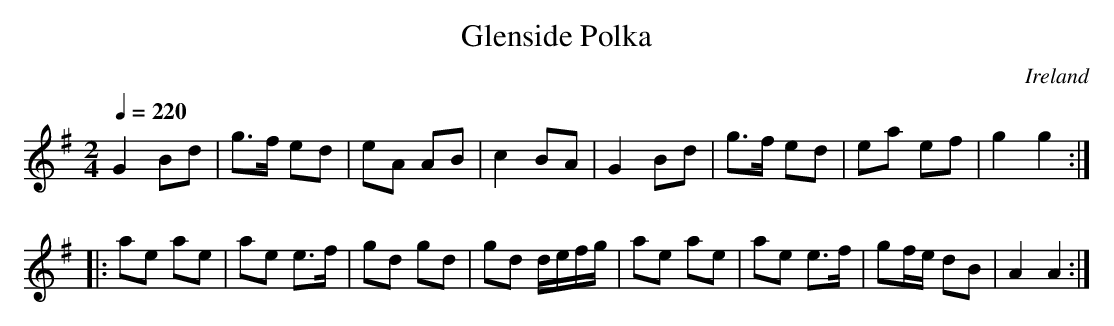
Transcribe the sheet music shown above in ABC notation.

X:1
T:Glenside Polka
L:1/8
M:2/4
Q:1/4=220
O:Ireland
K:G major
G2 Bd|g>f ed| eA AB| c2BA| G2Bd| g>f ed| ea ef| g2 g2 :|
|:ae ae| ae e>f| gd gd| gd d/e/f/g/| ae ae| ae e>f| gf/e/ dB| A2A2:|
